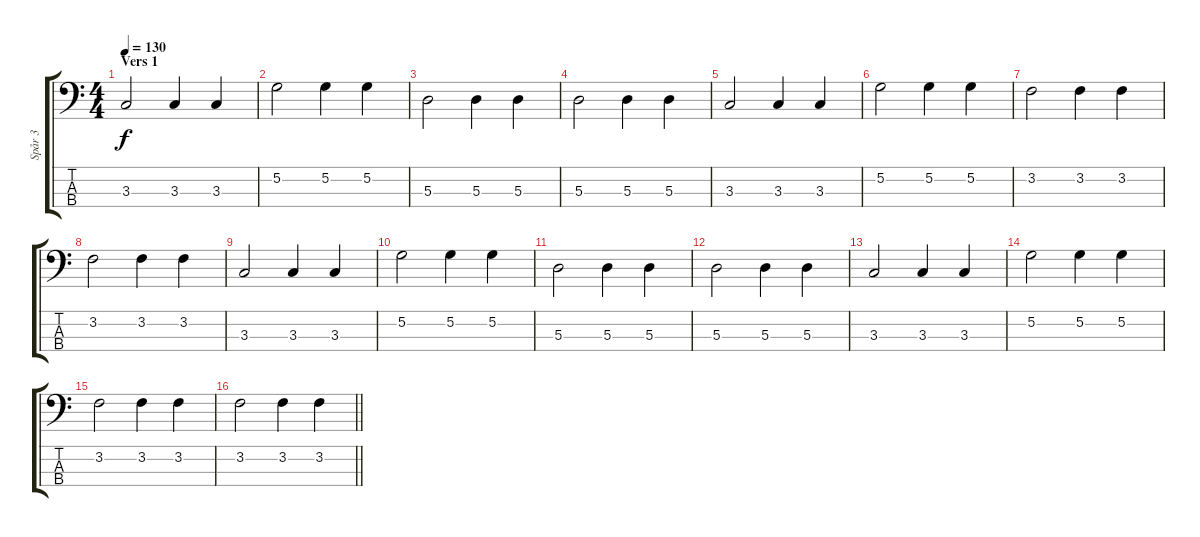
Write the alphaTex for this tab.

\track ("Spår 3" "Spår 3") {instrument electricbassfinger}
\staff {score tabs}
\tuning (G2 D2 A1 E1) {hide}
\ts (4 4)
\section ("" "Vers 1")
\tempo 130
\clef f4
\ks c
3.3.2{dy f} 3.3.4 3.3.4 |
5.2.2 5.2.4 5.2.4 |
5.3.2 5.3.4 5.3.4 |
5.3.2 5.3.4 5.3.4 |
3.3.2 3.3.4 3.3.4 |
5.2.2 5.2.4 5.2.4 |
3.2.2 3.2.4 3.2.4 |
3.2.2 3.2.4 3.2.4 |
3.3.2 3.3.4 3.3.4 |
5.2.2 5.2.4 5.2.4 |
5.3.2 5.3.4 5.3.4 |
5.3.2 5.3.4 5.3.4 |
3.3.2 3.3.4 3.3.4 |
5.2.2 5.2.4 5.2.4 |
3.2.2 3.2.4 3.2.4 |
\barLineRight lightlight
3.2.2 3.2.4 3.2.4
